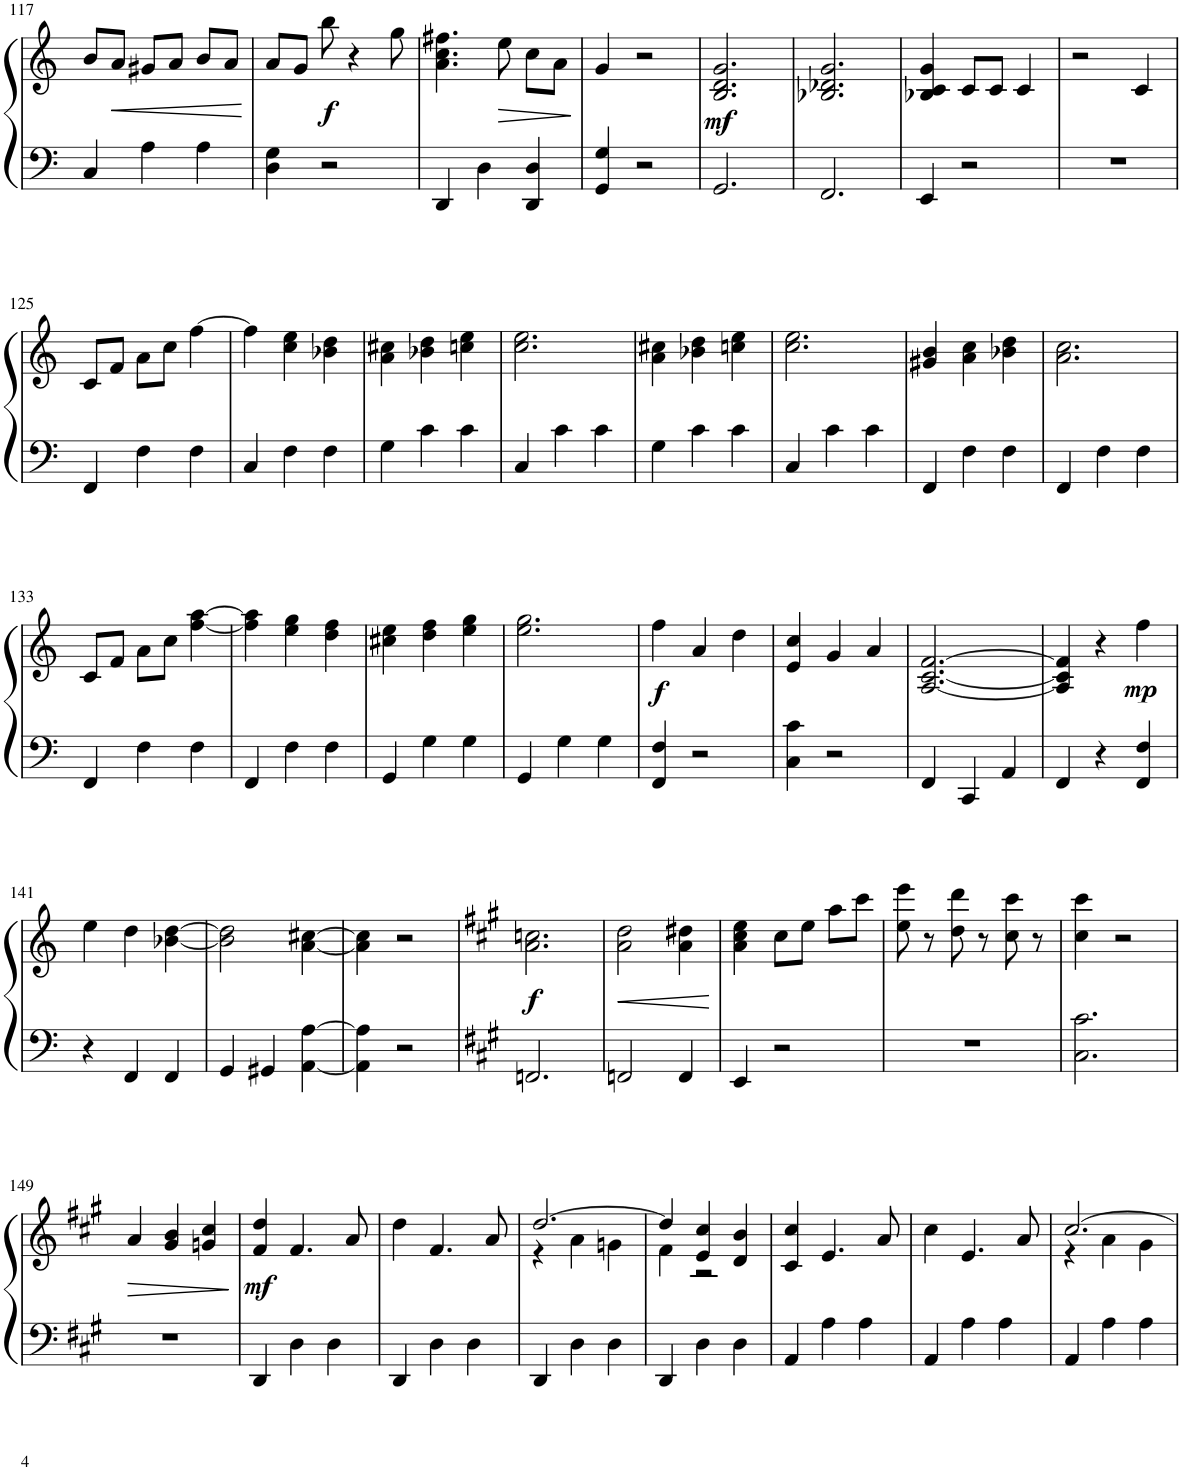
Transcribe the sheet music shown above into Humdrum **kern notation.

**kern	**kern	**dynam
*part1	*part1	*part1
*staff2	*staff1	*staff1/2
*I"Piano	*	*
*I'Pno.	*	*
!!LO:PB:g=z
*clefF4	*clefG2	*
*k[]	*k[]	*
*M3/4	*M3/4	*
=117	=117	=117
4C/	8b/L	.
!	!	!LO:HP:b
.	8a/J	<
4A\	8g#X/L	.
.	8a/J	.
4A\	8b/L	.
.	8a/J	.
.	.	[
=118	=118	=118
4D\ 4G\	8a/L	.
.	8g/J	.
!	!	!LO:DY:b
2r	8bb\	f
.	4r	.
.	8gg\	.
=119	=119	=119
4DD/	4.a\ 4.cc\ 4.ff#X\	.
4D\	.	.
!	!	!LO:HP:b
.	8ee\	>
4DD/ 4D/	8cc\L	.
.	8a\J	.
.	.	]
=120	=120	=120
4GG/ 4G/	4g/	.
2r	2r	.
=121	=121	=121
!	!	!LO:DY:b
2.GG/	2.B/ 2.d/ 2.g/	mf
=122	=122	=122
2.FF/	2.B-X/ 2.d-X/ 2.g/	.
=123	=123	=123
4EE/	4B-X/ 4c/ 4g/	.
2r	8c/L	.
.	8c/J	.
.	4c/	.
=124	=124	=124
2.r	2r	.
.	4c/	.
!!LO:LB:g=z
=125	=125	=125
4FF/	8c/L	.
.	8f/J	.
4F\	8a\L	.
.	8cc\J	.
4F\	[4ff\	.
=126	=126	=126
4C/	4ff\]	.
4F\	4cc\ 4ee\	.
4F\	4b-X\ 4dd\	.
=127	=127	=127
4G\	4a\ 4cc#X\	.
4c\	4b-X\ 4dd\	.
4c\	4ccn\ 4ee\	.
=128	=128	=128
4C/	2.cc\ 2.ee\	.
4c\	.	.
4c\	.	.
=129	=129	=129
4G\	4a\ 4cc#X\	.
4c\	4b-X\ 4dd\	.
4c\	4ccn\ 4ee\	.
=130	=130	=130
4C/	2.cc\ 2.ee\	.
4c\	.	.
4c\	.	.
=131	=131	=131
4FF/	4g#X/ 4b/	.
4F\	4a\ 4cc\	.
4F\	4b-X\ 4dd\	.
=132	=132	=132
4FF/	2.a\ 2.cc\	.
4F\	.	.
4F\	.	.
!!LO:LB:g=z
=133	=133	=133
4FF/	8c/L	.
.	8f/J	.
4F\	8a\L	.
.	8cc\J	.
4F\	[4ff\ [4aa\	.
=134	=134	=134
4FF/	4ff\] 4aa\]	.
4F\	4ee\ 4gg\	.
4F\	4dd\ 4ff\	.
=135	=135	=135
4GG/	4cc#X\ 4ee\	.
4G\	4dd\ 4ff\	.
4G\	4ee\ 4gg\	.
=136	=136	=136
4GG/	2.ee\ 2.gg\	.
4G\	.	.
4G\	.	.
=137	=137	=137
!	!	!LO:DY:b
4FF/ 4F/	4ff\	f
2r	4a/	.
.	4dd\	.
=138	=138	=138
4C\ 4c\	4e/ 4cc/	.
2r	4g/	.
.	4a/	.
=139	=139	=139
4FF/	[2.A/ [2.c/ [2.f/	.
4CC/	.	.
4AA/	.	.
=140	=140	=140
4FF/	4A/] 4c/] 4f/]	.
4r	4r	.
!	!	!LO:DY:b
4FF/ 4F/	4ff\	mp
!!LO:LB:g=z
=141	=141	=141
4r	4ee\	.
4FF/	4dd\	.
4FF/	[4b-X\ [4dd\	.
=142	=142	=142
4GG/	2b-\] 2dd\]	.
4GG#X/	.	.
[4AA\ [4A\	[4a\ [4cc#X\	.
=143	=143	=143
4AA\] 4A\]	4a\] 4cc#\]	.
2r	2r	.
=144	=144	=144
*k[f#c#g#]	*k[f#c#g#]	*
!	!	!LO:DY:b
2.FFn/	2.a\ 2.ccn\	f
=145	=145	=145
!	!	!LO:HP:b
2FFn/	2a\ 2dd\	<
4FF/	4a\ 4dd#X\	.
.	.	[
=146	=146	=146
4EE/	4a\ 4cc#\ 4ee\	.
2r	8cc#\L	.
.	8ee\J	.
.	8aa\L	.
.	8ccc#\J	.
=147	=147	=147
2.r	8ee\ 8eee\	.
.	8r	.
.	8dd\ 8ddd\	.
.	8r	.
.	8cc#\ 8ccc#\	.
.	8r	.
=148	=148	=148
2.C#\ 2.c#\	4cc#\ 4ccc#\	.
.	2r	.
!!LO:LB:g=z
=149	=149	=149
!	!	!LO:HP:b
2.r	4a/	>
.	4g#/ 4b/	.
.	4gn/ 4cc#/	.
.	.	]
=150	=150	=150
!	!	!LO:DY:b
4DD/	4f#/ 4dd/	mf
4D\	4.f#/	.
4D\	.	.
.	8a/	.
=151	=151	=151
4DD/	4dd\	.
4D\	4.f#/	.
4D\	.	.
.	8a/	.
=152	=152	=152
*	*^	*
4DD/	[2.dd/	4r	.
4D\	.	4a\	.
4D\	.	4gn\	.
=153	=153	=153	=153
4DD/	4dd/]	4f#\	.
4D\	4e/ 4cc#/	2r	.
4D\	4d/ 4b/	.	.
*	*v	*v	*
=154	=154	=154
4AA/	4c#/ 4cc#/	.
4A\	4.e/	.
4A\	.	.
.	8a/	.
=155	=155	=155
4AA/	4cc#\	.
4A\	4.e/	.
4A\	.	.
.	8a/	.
=156	=156	=156
*	*^	*
4AA/	[2.cc#/	4r	.
4A\	.	4a\	.
4A\	.	4g#\	.
*	*v	*v	*
=	=	=
*-	*-	*-
